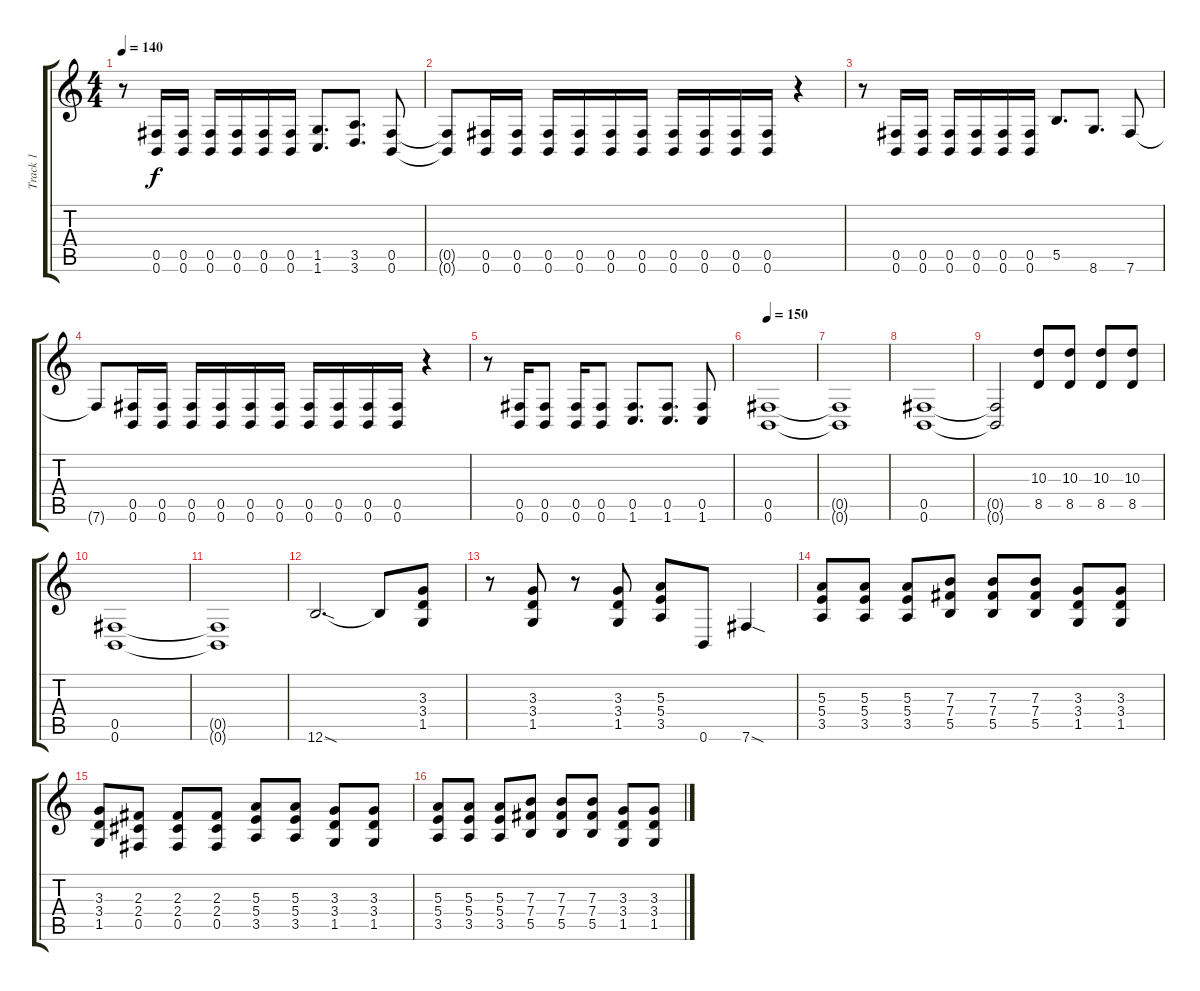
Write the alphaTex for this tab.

\track ("Track 1" "Track 1") {instrument distortionguitar}
\staff {score tabs}
\tuning (Db4 Ab3 E3 B2 Gb2 B1) {hide}
\ts (4 4)
\tempo 140
\clef g2
\ks c
r.8{dy f} (0.5 0.6).16 (0.5 0.6).16 (0.5 0.6).16 (0.5 0.6).16 (0.5 0.6).16 (0.5 0.6).16 (1.5 1.6).8{d} (3.5 3.6).8{d} (0.5 0.6).8 |
(0.5{t} 0.6{t}).8 (0.5 0.6).16 (0.5 0.6).16 (0.5 0.6).16 (0.5 0.6).16 (0.5 0.6).16 (0.5 0.6).16 (0.5 0.6).16 (0.5 0.6).16 (0.5 0.6).16 (0.5 0.6).16 r.4 |
r.8 (0.5 0.6).16 (0.5 0.6).16 (0.5 0.6).16 (0.5 0.6).16 (0.5 0.6).16 (0.5 0.6).16 5.5.8{d} 8.6.8{d} 7.6.8 |
7.6{t}.8 (0.5 0.6).16 (0.5 0.6).16 (0.5 0.6).16 (0.5 0.6).16 (0.5 0.6).16 (0.5 0.6).16 (0.5 0.6).16 (0.5 0.6).16 (0.5 0.6).16 (0.5 0.6).16 r.4 |
r.8 (0.5 0.6).16 (0.5 0.6).8 (0.5 0.6).16 (0.5 0.6).8 (0.5 1.6).8{d} (0.5 1.6).8{d} (0.5 1.6).8 |
\tempo 150
(0.5 0.6).1 |
(0.5{t} 0.6{t}).1 |
(0.5 0.6).1 |
(0.5{t} 0.6{t}).2 (10.3 8.5).8 (10.3 8.5).8 (10.3 8.5).8 (10.3 8.5).8 |
(0.5 0.6).1 |
(0.5{t} 0.6{t}).1 |
12.6{sod}.2{d} 12.6{t}.8 (3.3 3.4 1.5).8 |
r.8 (3.3 3.4 1.5).8 r.8 (3.3 3.4 1.5).8 (5.3 5.4 3.5).8 0.6.8 7.6{sod}.4 |
(5.3 5.4 3.5).8 (5.3 5.4 3.5).8 (5.3 5.4 3.5).8 (7.3 7.4 5.5).8 (7.3 7.4 5.5).8 (7.3 7.4 5.5).8 (3.3 3.4 1.5).8 (3.3 3.4 1.5).8 |
(3.3 3.4 1.5).8 (2.3 2.4 0.5).8 (2.3 2.4 0.5).8 (2.3 2.4 0.5).8 (5.3 5.4 3.5).8 (5.3 5.4 3.5).8 (3.3 3.4 1.5).8 (3.3 3.4 1.5).8 |
(5.3 5.4 3.5).8 (5.3 5.4 3.5).8 (5.3 5.4 3.5).8 (7.3 7.4 5.5).8 (7.3 7.4 5.5).8 (7.3 7.4 5.5).8 (3.3 3.4 1.5).8 (3.3 3.4 1.5).8
